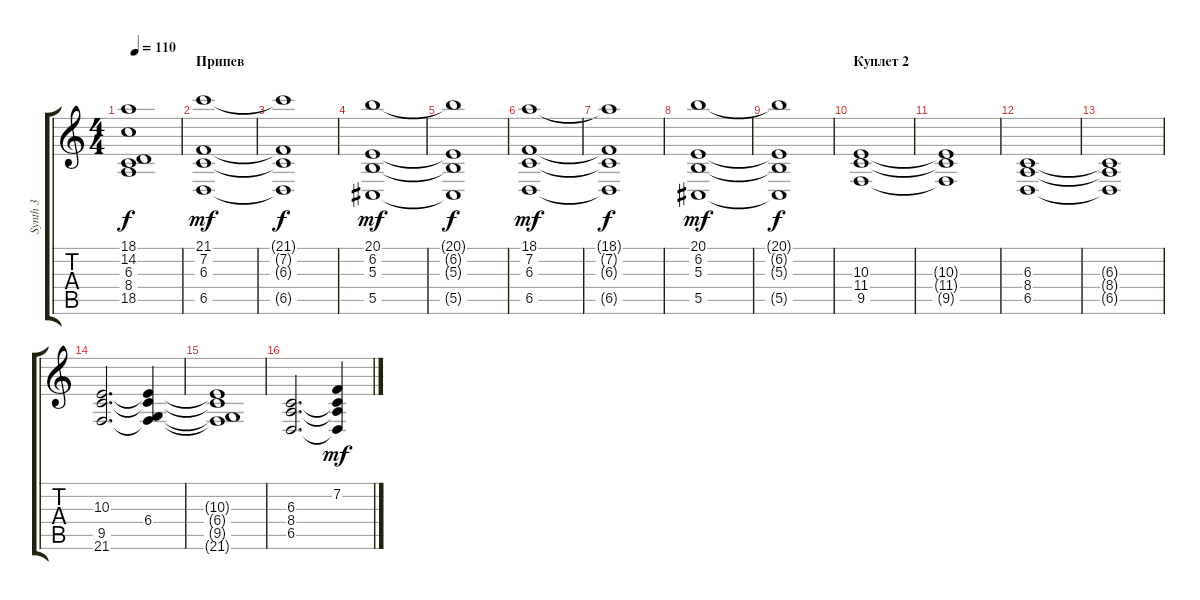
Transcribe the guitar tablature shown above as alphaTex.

\track ("Synth 3" "Synth 3") {instrument pad2warm}
\staff {score tabs}
\tuning (Eb4 Bb3 Gb3 Db3 Ab2 Eb2) {hide}
\ts (4 4)
\tempo 110
\clef g2
\ks c
(18.1 14.2{t} 6.3{t} 8.4{t} 18.5{t}).1{dy f} |
\section ("" "Припев")
(21.1 7.2 6.3 6.5).1{dy mf volume 8} |
(21.1{t} 7.2{t} 6.3{t} 6.5{t}).1{dy f} |
(20.1 6.2 5.3 5.5).1{dy mf} |
(20.1{t} 6.2{t} 5.3{t} 5.5{t}).1{dy f} |
(18.1 7.2 6.3 6.5).1{dy mf volume 8} |
(18.1{t} 7.2{t} 6.3{t} 6.5{t}).1{dy f} |
(20.1 6.2 5.3 5.5).1{dy mf} |
(20.1{t} 6.2{t} 5.3{t} 5.5{t}).1{dy f} |
\section ("" "Куплет 2")
(10.3 11.4 9.5).1{volume 9} |
(10.3{t} 11.4{t} 9.5{t}).1 |
(6.3 8.4 6.5).1 |
(6.3{t} 8.4{t} 6.5{t}).1 |
(10.3 9.5 21.6).2{d} (10.3{t} 6.4 9.5{t} 21.6{t}).4 |
(10.3{t} 6.4{t} 9.5{t} 21.6{t}).1 |
(6.3 8.4 6.5).2{d} (7.2 6.3{t} 8.4{t} 6.5{t}).4{dy mf}
